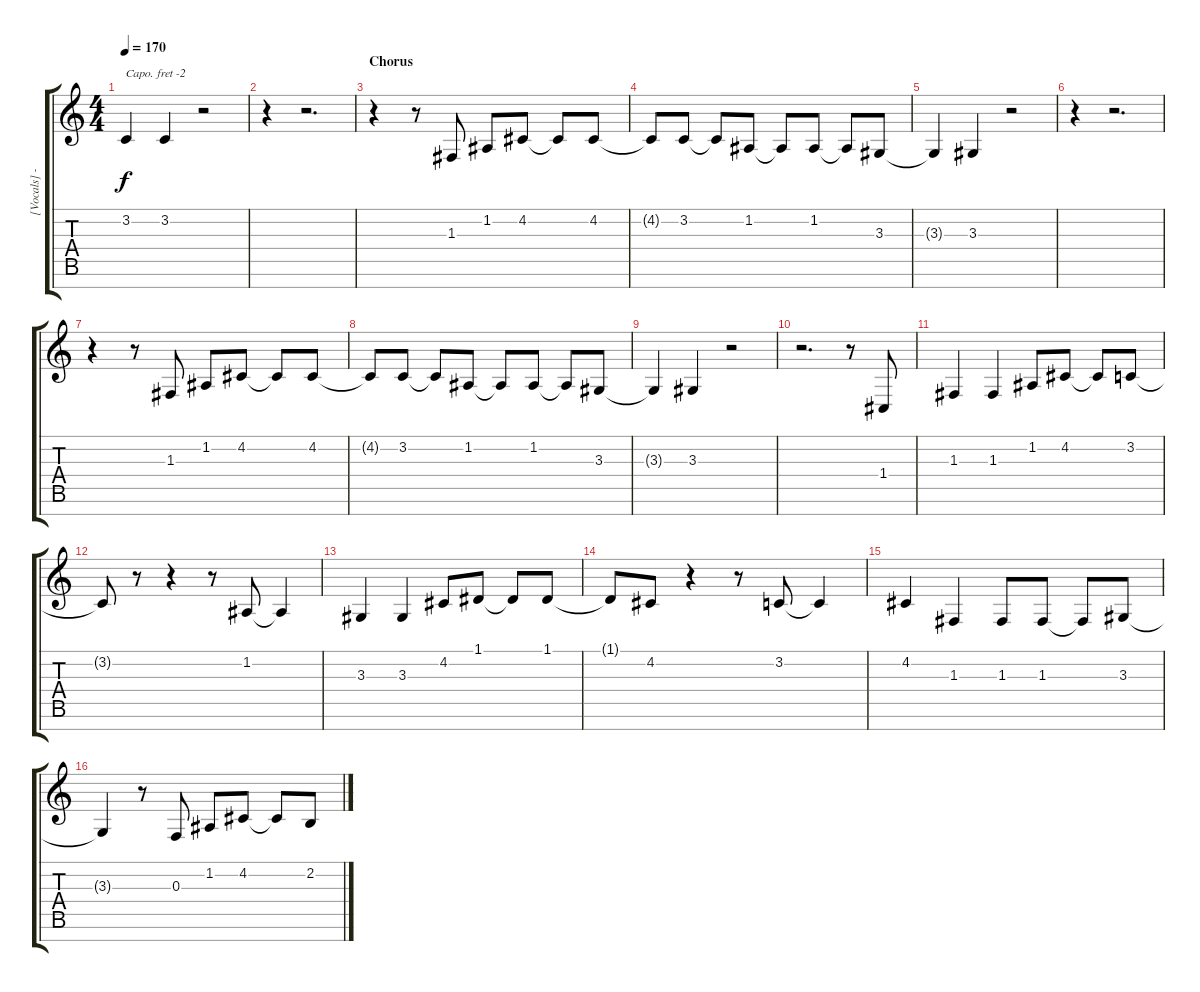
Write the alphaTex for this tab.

\track ("[Vocals] - Billie Joe Armstrong" "[Vocals] -") {instrument clarinet}
\staff {score tabs}
\capo -2
\tuning (E4 B3 G3 D3 A2 E2 B1) {hide}
\ts (4 4)
\tempo 170
\clef g2
\ks c
3.2{t}.4{dy f} 3.2.4 r.2 |
r.4 r.2{d} |
\section ("" "Chorus")
r.4 r.8 1.3.8 1.2.8 4.2.8 4.2{t}.8 4.2.8 |
4.2{t}.8 3.2.8 3.2{t}.8 1.2.8 1.2{t}.8 1.2.8 1.2{t}.8 3.3.8 |
3.3{t}.4 3.3.4 r.2 |
r.4 r.2{d} |
r.4 r.8 1.3.8 1.2.8 4.2.8 4.2{t}.8 4.2.8 |
4.2{t}.8 3.2.8 3.2{t}.8 1.2.8 1.2{t}.8 1.2.8 1.2{t}.8 3.3.8 |
3.3{t}.4 3.3.4 r.2 |
r.2{d} r.8 1.4.8 |
1.3.4 1.3.4 1.2.8 4.2.8 4.2{t}.8 3.2.8 |
3.2{t}.8 r.8 r.4 r.8 1.2.8 1.2{t}.4 |
3.3.4 3.3.4 4.2.8 1.1.8 1.1{t}.8 1.1.8 |
1.1{t}.8 4.2.8 r.4 r.8 3.2.8 3.2{t}.4 |
4.2.4 1.3.4 1.3.8 1.3.8 1.3{t}.8 3.3.8 |
3.3{t}.4 r.8 0.3.8 1.2.8 4.2.8 4.2{t}.8 2.2.8
